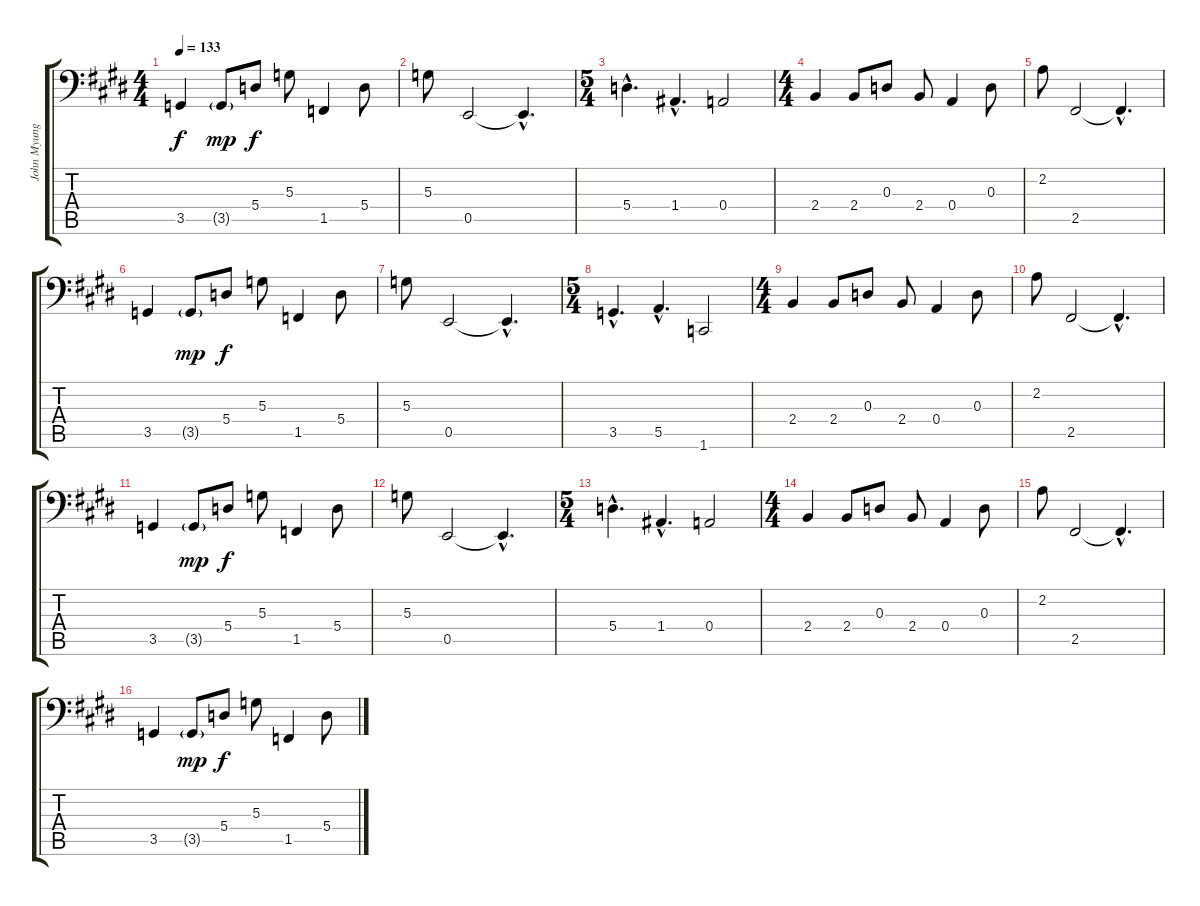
\track ("John Myung" "John Myung") {instrument electricbassfinger}
\staff {score tabs}
\tuning (C3 G2 D2 A1 E1 B0) {hide}
\ts (4 4)
\tempo 133
\clef f4
\ks e
3.5.4{dy f} 3.5{g}.8{dy mp} 5.4.8{dy f} 5.3.8 1.5.4 5.4.8 |
5.3.8 0.5.2 0.5{hac t}.4{d} |
\ts (5 4)
5.4{hac}.4{d volume 8} 1.4{hac}.4{d} 0.4.2 |
\ts (4 4)
2.4.4 2.4.8 0.3.8 2.4.8 0.4.4 0.3.8 |
2.2.8 2.5.2 2.5{hac t}.4{d} |
3.5.4 3.5{g}.8{dy mp} 5.4.8{dy f} 5.3.8 1.5.4 5.4.8 |
5.3.8 0.5.2 0.5{hac t}.4{d} |
\ts (5 4)
3.5{hac}.4{d} 5.5{hac}.4{d} 1.6.2 |
\ts (4 4)
2.4.4 2.4.8 0.3.8 2.4.8 0.4.4 0.3.8 |
2.2.8 2.5.2 2.5{hac t}.4{d} |
3.5.4{volume 2} 3.5{g}.8{dy mp} 5.4.8{dy f} 5.3.8 1.5.4 5.4.8 |
5.3.8 0.5.2 0.5{hac t}.4{d} |
\ts (5 4)
5.4{hac}.4{d} 1.4{hac}.4{d} 0.4.2 |
\ts (4 4)
2.4.4 2.4.8 0.3.8 2.4.8 0.4.4 0.3.8 |
2.2.8 2.5.2 2.5{hac t}.4{d} |
3.5.4{volume 0} 3.5{g}.8{dy mp} 5.4.8{dy f} 5.3.8 1.5.4 5.4.8
